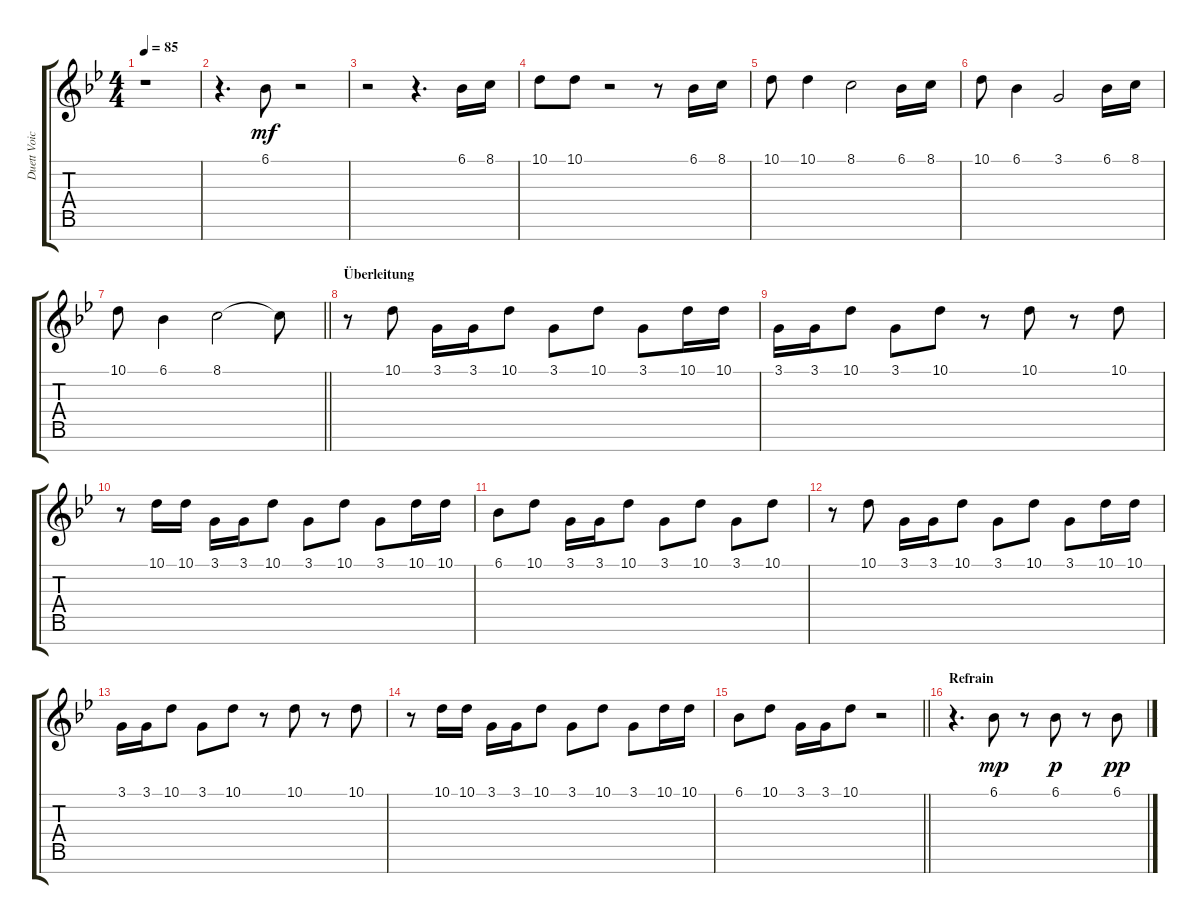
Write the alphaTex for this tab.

\track ("Duett Voice" "Duett Voic") {instrument tenorsax}
\staff {score tabs}
\tuning (E4 B3 G3 D3 A2 E2 B1) {hide}
\ts (4 4)
\tempo 85
\clef g2
\ks gminor
r.1{dy mf} |
r.4{d} 6.1.8 r.2 |
r.2 r.4{d} 6.1.16 8.1.16 |
10.1.8 10.1.8 r.2 r.8 6.1.16 8.1.16 |
10.1.8 10.1.4 8.1.2 6.1.16 8.1.16 |
10.1.8 6.1.4 3.1.2 6.1.16 8.1.16 |
\barLineRight lightlight
10.1.8 6.1.4 8.1.2 8.1{t}.8 |
\section ("" "Überleitung")
r.8 10.1.8 3.1.16 3.1.16 10.1.8 3.1.8 10.1.8 3.1.8 10.1.16 10.1.16 |
3.1.16 3.1.16 10.1.8 3.1.8 10.1.8 r.8 10.1.8 r.8 10.1.8 |
r.8 10.1.16 10.1.16 3.1.16 3.1.16 10.1.8 3.1.8 10.1.8 3.1.8 10.1.16 10.1.16 |
6.1.8 10.1.8 3.1.16 3.1.16 10.1.8 3.1.8 10.1.8 3.1.8 10.1.8 |
r.8 10.1.8 3.1.16 3.1.16 10.1.8 3.1.8 10.1.8 3.1.8 10.1.16 10.1.16 |
3.1.16 3.1.16 10.1.8 3.1.8 10.1.8 r.8 10.1.8 r.8 10.1.8 |
r.8 10.1.16 10.1.16 3.1.16 3.1.16 10.1.8 3.1.8 10.1.8 3.1.8 10.1.16 10.1.16 |
\barLineRight lightlight
6.1.8 10.1.8 3.1.16 3.1.16 10.1.8 r.2 |
\section ("" "Refrain")
r.4{d} 6.1.8{dy mp} r.8 6.1.8{dy p} r.8 6.1.8{dy pp}
